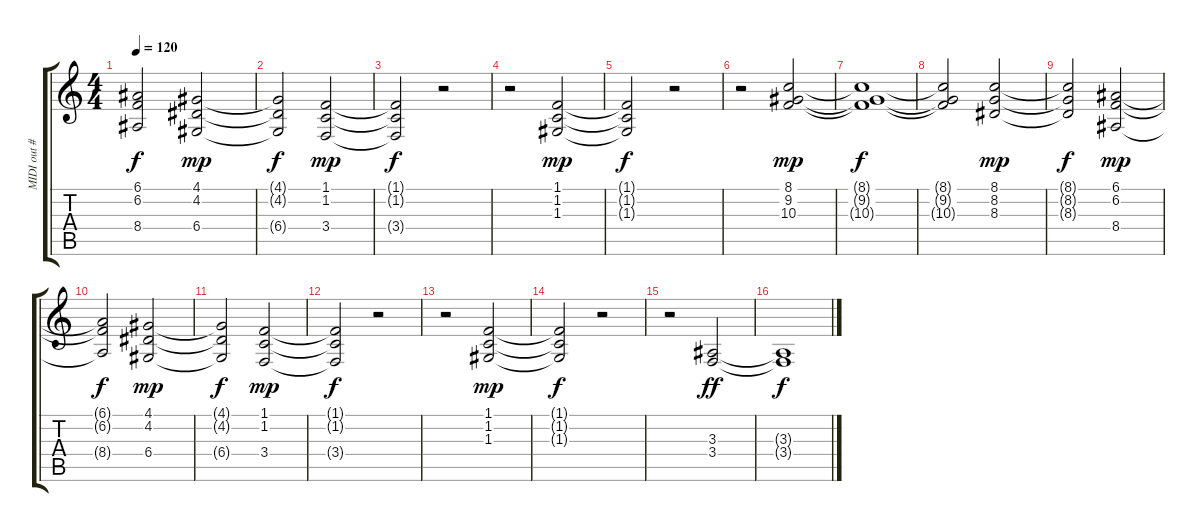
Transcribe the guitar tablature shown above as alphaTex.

\track ("MIDI out #5" "MIDI out #") {instrument frenchhorn}
\staff {score tabs}
\tuning (E4 B3 G3 D3 A2 E2) {hide}
\ts (4 4)
\tempo 120
\clef g2
\ks c
(6.1{t} 6.2{t} 8.4{t}).2{dy f} (4.1 4.2 6.4).2{dy mp} |
(4.1{t} 4.2{t} 6.4{t}).2{dy f} (1.1 1.2 3.4).2{dy mp} |
(1.1{t} 1.2{t} 3.4{t}).2{dy f} r.2 |
r.2 (1.1 1.2 1.3).2{dy mp} |
(1.1{t} 1.2{t} 1.3{t}).2{dy f} r.2 |
r.2 (8.1 9.2 10.3).2{dy mp} |
(8.1{t} 9.2{t} 10.3{t}).1{dy f} |
(8.1{t} 9.2{t} 10.3{t}).2 (8.1 8.2 8.3).2{dy mp} |
(8.1{t} 8.2{t} 8.3{t}).2{dy f} (6.1 6.2 8.4).2{dy mp} |
(6.1{t} 6.2{t} 8.4{t}).2{dy f} (4.1 4.2 6.4).2{dy mp} |
(4.1{t} 4.2{t} 6.4{t}).2{dy f} (1.1 1.2 3.4).2{dy mp} |
(1.1{t} 1.2{t} 3.4{t}).2{dy f} r.2 |
r.2 (1.1 1.2 1.3).2{dy mp} |
(1.1{t} 1.2{t} 1.3{t}).2{dy f} r.2 |
r.2 (3.3 3.4).2{dy ff} |
(3.3{t} 3.4{t}).1{dy f}
